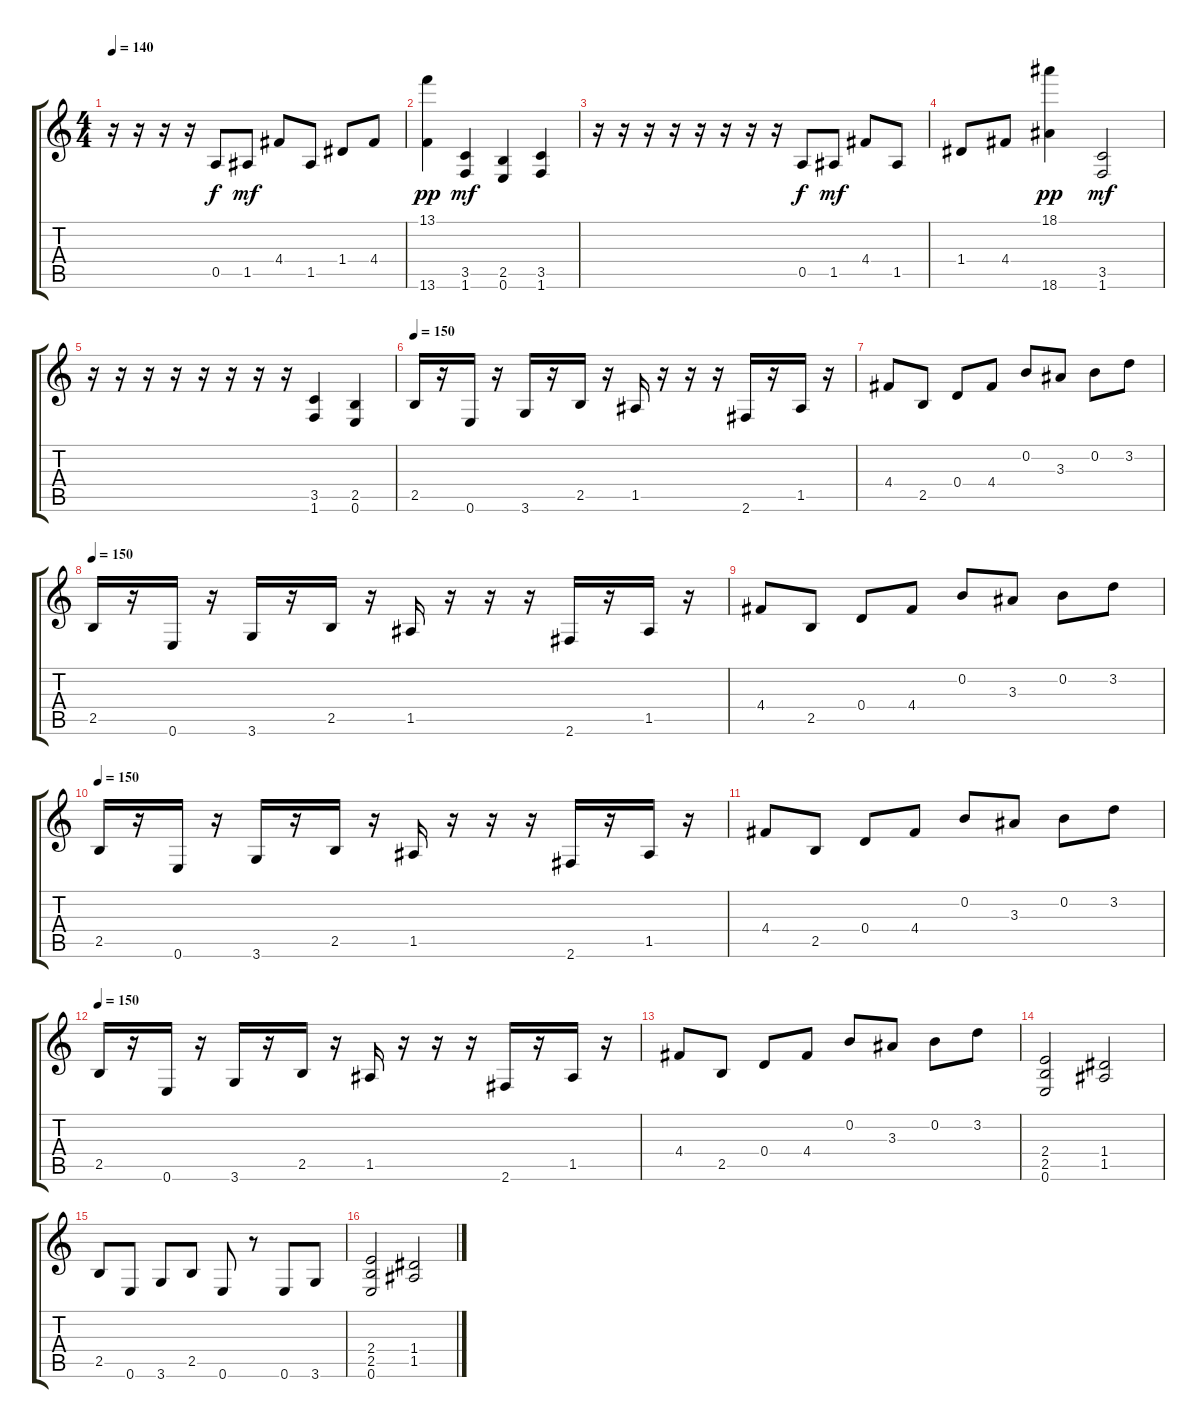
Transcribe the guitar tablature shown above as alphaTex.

\track "" {instrument distortionguitar}
\staff {score tabs}
\tuning (E4 B3 G3 D3 A2 E2) {hide}
\ts (4 4)
\tempo 140
\clef g2
\ks c
r.16{dy mf} r.16 r.16 r.16 0.5.8{dy f} 1.5.8{dy mf} 4.4.8 1.5.8 1.4.8 4.4.8 |
(13.1 13.6).4{dy pp} (3.5 1.6).4{dy mf} (2.5 0.6).4 (3.5 1.6).4 |
r.16 r.16 r.16 r.16 r.16 r.16 r.16 r.16 0.5.8{dy f} 1.5.8{dy mf} 4.4.8 1.5.8 |
1.4.8 4.4.8 (18.1 18.6).4{dy pp} (3.5 1.6).2{dy mf} |
r.16 r.16 r.16 r.16 r.16 r.16 r.16 r.16 (3.5 1.6).4 (2.5 0.6).4 |
\tempo 150
2.5.16 r.16 0.6.16 r.16 3.6.16 r.16 2.5.16 r.16 1.5.16 r.16 r.16 r.16 2.6.16 r.16 1.5.16 r.16 |
4.4.8 2.5.8 0.4.8 4.4.8 0.2.8 3.3.8 0.2.8 3.2.8 |
\tempo 150
2.5.16 r.16 0.6.16 r.16 3.6.16 r.16 2.5.16 r.16 1.5.16 r.16 r.16 r.16 2.6.16 r.16 1.5.16 r.16 |
4.4.8 2.5.8 0.4.8 4.4.8 0.2.8 3.3.8 0.2.8 3.2.8 |
\tempo 150
2.5.16 r.16 0.6.16 r.16 3.6.16 r.16 2.5.16 r.16 1.5.16 r.16 r.16 r.16 2.6.16 r.16 1.5.16 r.16 |
4.4.8 2.5.8 0.4.8 4.4.8 0.2.8 3.3.8 0.2.8 3.2.8 |
\tempo 150
2.5.16 r.16 0.6.16 r.16 3.6.16 r.16 2.5.16 r.16 1.5.16 r.16 r.16 r.16 2.6.16 r.16 1.5.16 r.16 |
4.4.8 2.5.8 0.4.8 4.4.8 0.2.8 3.3.8 0.2.8 3.2.8 |
(2.4 2.5 0.6).2 (1.4 1.5).2 |
2.5.8 0.6.8 3.6.8 2.5.8 0.6.8 r.8 0.6.8 3.6.8 |
(2.4 2.5 0.6).2 (1.4 1.5).2
